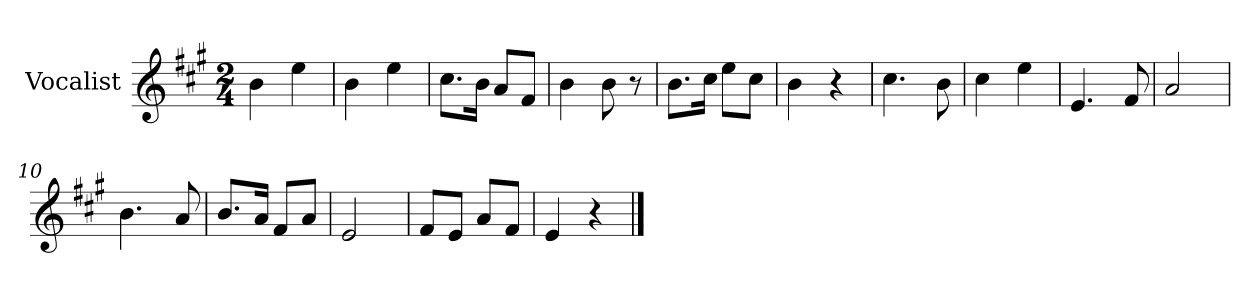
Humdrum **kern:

**kern
*part1
*staff1
*I"Vocalist
*k[f#c#g#]
*A:
*M2/4
=
4b
4ee
=1
4b
4ee
=2
8.cc#L
16bJk
8aL
8f#J
=3
4b
8b
8r
=4
8.bL
16cc#Jk
8eeL
8cc#J
=5
4b
4r
=6
4.cc#
8b
=7
4cc#
4ee
=8
4.e
8f#
=9
2a
=10
4.b
8a
=11
8.bL
16aJk
8f#L
8aJ
=12
2e
=13
8f#L
8eJ
8aL
8f#J
=14
4e
4r
==
*-
